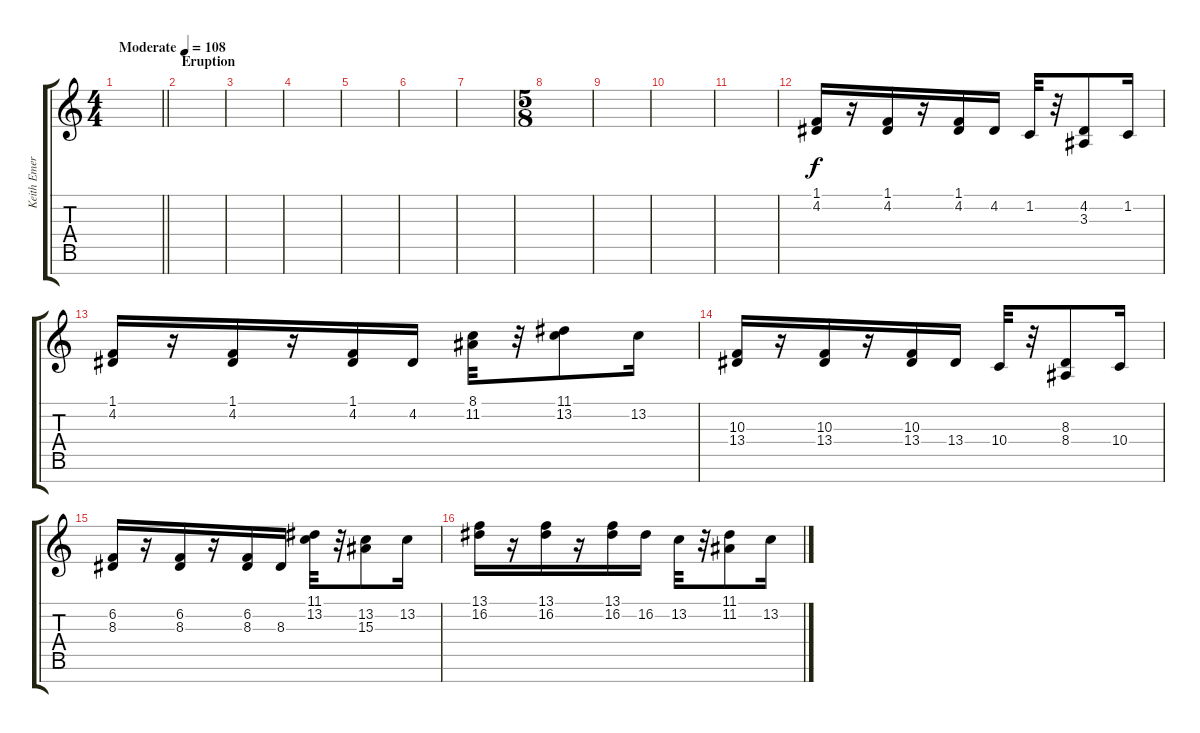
\track ("Keith Emerson (RH)" "Keith Emer") {instrument drawbarorgan}
\staff {score tabs}
\tuning (E4 B3 G3 D3 A2 E2 B1) {hide}
\ts (4 4)
\tempo (108 "Moderate")
\clef g2
\barLineRight lightlight
\ks c
|
\section ("" "Eruption")
|
|
|
|
|
|
\ts (5 8)
|
|
|
|
(1.1 4.2).16 r.16 (1.1 4.2).16 r.16 (1.1 4.2).16 4.2.16 1.2.32 r.32 (4.2 3.3).8 1.2.16 |
(1.1 4.2).16 r.16 (1.1 4.2).16 r.16 (1.1 4.2).16 4.2.16 (8.1 11.2).32 r.32 (11.1 13.2).8 13.2.16 |
(10.3 13.4).16 r.16 (10.3 13.4).16 r.16 (10.3 13.4).16 13.4.16 10.4.32 r.32 (8.3 8.4).8 10.4.16 |
(6.2 8.3).16 r.16 (6.2 8.3).16 r.16 (6.2 8.3).16 8.3.16 (11.1 13.2).32 r.32 (13.2 15.3).8 13.2.16 |
(13.1 16.2).16 r.16 (13.1 16.2).16 r.16 (13.1 16.2).16 16.2.16 13.2.32 r.32 (11.1 11.2).8 13.2.16
